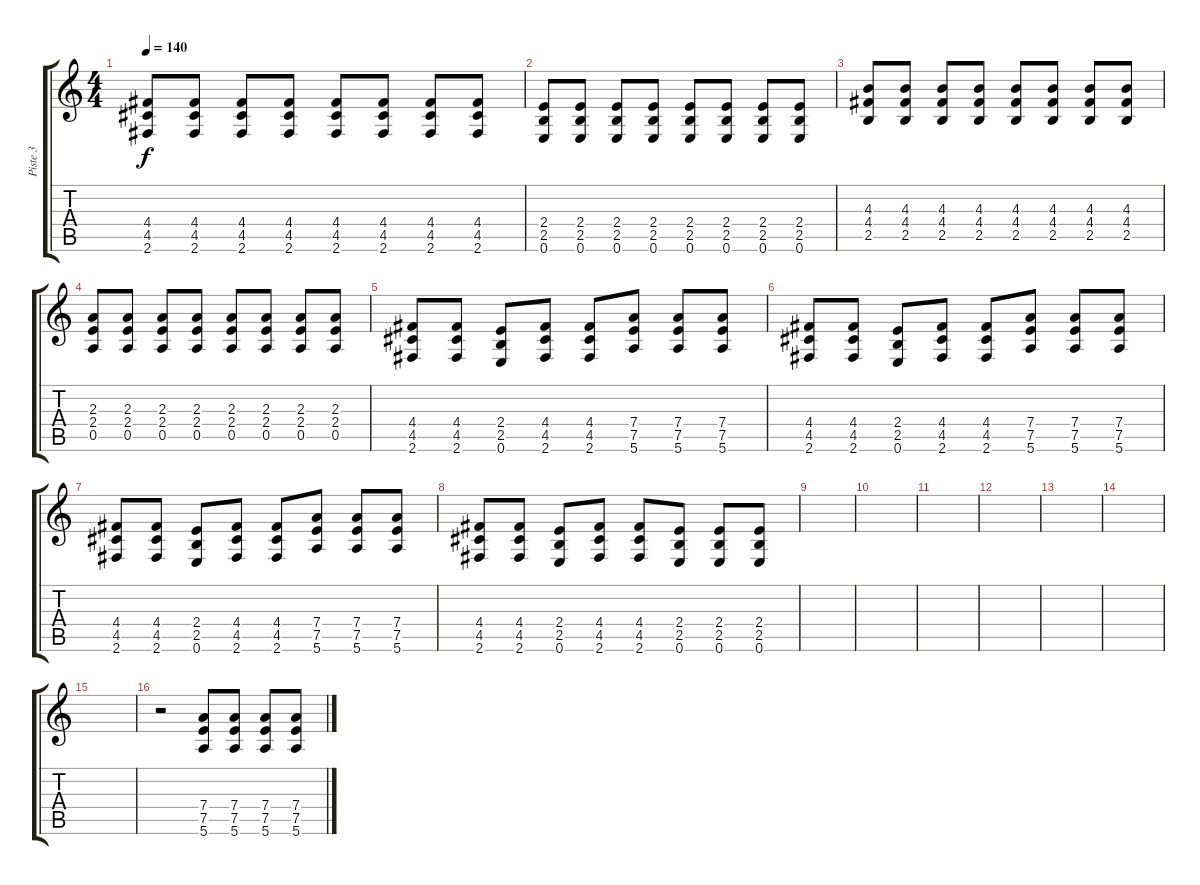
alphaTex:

\track ("Piste 3" "Piste 3") {instrument distortionguitar}
\staff {score tabs}
\tuning (E4 B3 G3 D3 A2 E2) {hide}
\ts (4 4)
\tempo 140
\clef g2
\ks c
(4.4 4.5 2.6).8{dy f} (4.4 4.5 2.6).8 (4.4 4.5 2.6).8 (4.4 4.5 2.6).8 (4.4 4.5 2.6).8 (4.4 4.5 2.6).8 (4.4 4.5 2.6).8 (4.4 4.5 2.6).8 |
(2.4 2.5 0.6).8 (2.4 2.5 0.6).8 (2.4 2.5 0.6).8 (2.4 2.5 0.6).8 (2.4 2.5 0.6).8 (2.4 2.5 0.6).8 (2.4 2.5 0.6).8 (2.4 2.5 0.6).8 |
(4.3 4.4 2.5).8 (4.3 4.4 2.5).8 (4.3 4.4 2.5).8 (4.3 4.4 2.5).8 (4.3 4.4 2.5).8 (4.3 4.4 2.5).8 (4.3 4.4 2.5).8 (4.3 4.4 2.5).8 |
(2.3 2.4 0.5).8 (2.3 2.4 0.5).8 (2.3 2.4 0.5).8 (2.3 2.4 0.5).8 (2.3 2.4 0.5).8 (2.3 2.4 0.5).8 (2.3 2.4 0.5).8 (2.3 2.4 0.5).8 |
(4.4 4.5 2.6).8 (4.4 4.5 2.6).8 (2.4 2.5 0.6).8 (4.4 4.5 2.6).8 (4.4 4.5 2.6).8 (7.4 7.5 5.6).8 (7.4 7.5 5.6).8 (7.4 7.5 5.6).8 |
(4.4 4.5 2.6).8 (4.4 4.5 2.6).8 (2.4 2.5 0.6).8 (4.4 4.5 2.6).8 (4.4 4.5 2.6).8 (7.4 7.5 5.6).8 (7.4 7.5 5.6).8 (7.4 7.5 5.6).8 |
(4.4 4.5 2.6).8 (4.4 4.5 2.6).8 (2.4 2.5 0.6).8 (4.4 4.5 2.6).8 (4.4 4.5 2.6).8 (7.4 7.5 5.6).8 (7.4 7.5 5.6).8 (7.4 7.5 5.6).8 |
(4.4 4.5 2.6).8 (4.4 4.5 2.6).8 (2.4 2.5 0.6).8 (4.4 4.5 2.6).8 (4.4 4.5 2.6).8 (2.4 2.5 0.6).8 (2.4 2.5 0.6).8 (2.4 2.5 0.6).8 |
|
|
|
|
|
|
|
r.2 (7.4 7.5 5.6).8 (7.4 7.5 5.6).8 (7.4 7.5 5.6).8 (7.4 7.5 5.6).8
